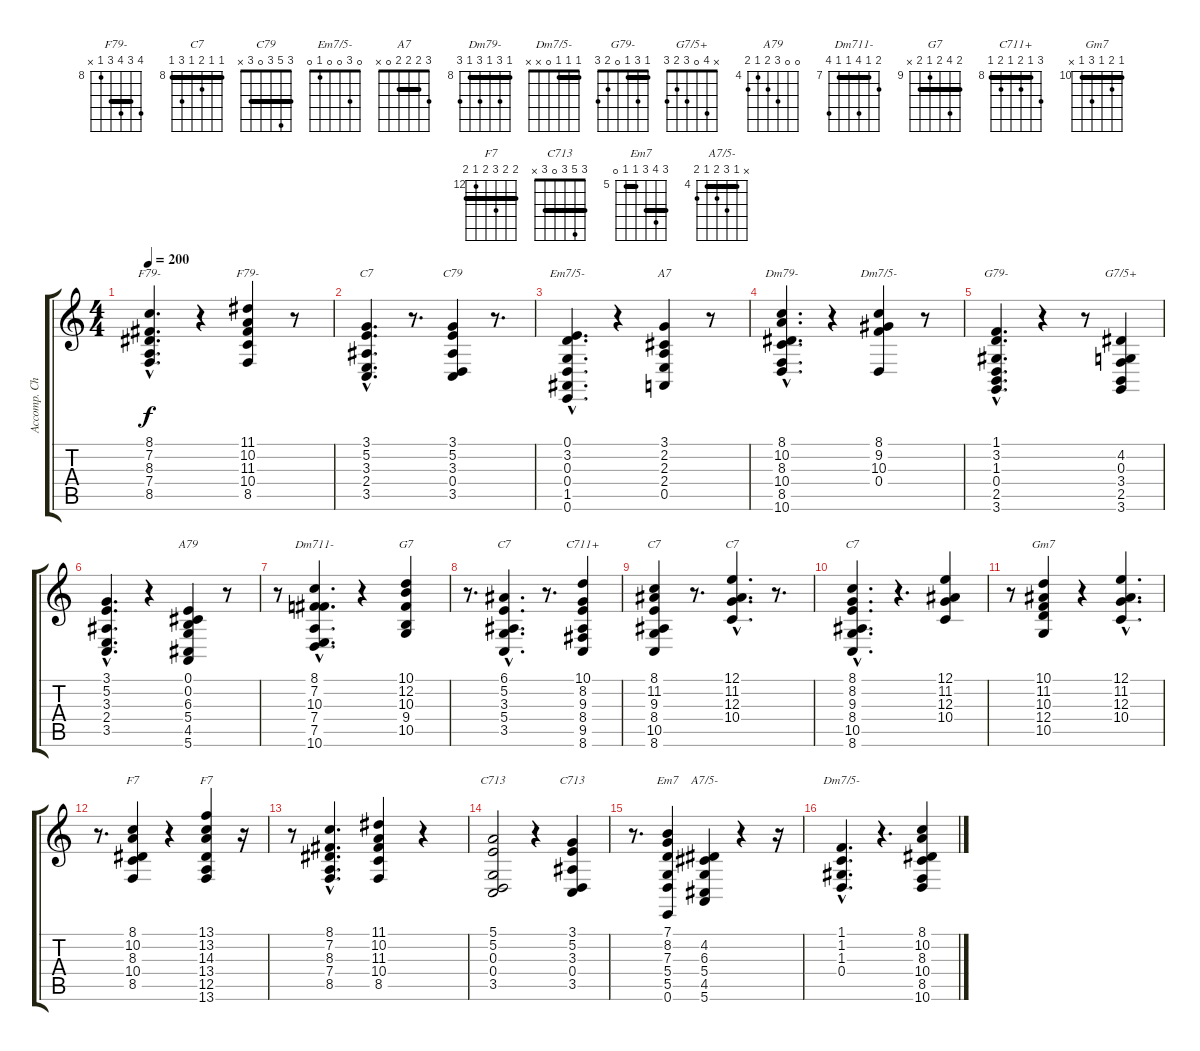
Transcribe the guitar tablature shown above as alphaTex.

\track ("Accomp. Chords" "Accomp. Ch") {instrument acousticgrandpiano}
\staff {score tabs}
\tuning (E4 B3 G3 D3 A2 E2) {hide}
\chord ("F79-" 8 7 8 7 8 x) {firstfret 7 barre 7}
\chord ("F79-" 11 10 11 10 8 x) {firstfret 8 barre 10}
\chord ("C7" 3 5 3 2 3 x) {barre 3}
\chord ("C79" 3 5 3 0 3 x) {barre 3}
\chord ("Em7/5-" 0 3 0 0 1 0)
\chord ("A7" 3 2 2 2 0 x) {barre 2}
\chord ("Dm79-" 8 10 8 10 8 10) {firstfret 8 barre 8}
\chord ("Dm7/5-" 8 9 10 0 x x) {firstfret 8}
\chord ("G79-" 1 3 1 0 2 3) {barre 1}
\chord ("G7/5+" x 4 0 3 2 3)
\chord ("A79" 0 0 6 5 4 5) {firstfret 4}
\chord ("Dm711-" 8 7 10 7 7 10) {firstfret 7 barre 7}
\chord ("G7" 10 12 10 9 10 x) {firstfret 9 barre 10}
\chord ("C7" 6 5 3 5 3 x) {firstfret 3 barre 3}
\chord ("C711+" 10 8 9 8 9 8) {firstfret 8 barre 8}
\chord ("C7" 8 11 9 8 10 8) {firstfret 8 barre 8}
\chord ("C7" 12 11 12 10 x x) {firstfret 10}
\chord ("C7" 8 8 9 8 10 8) {firstfret 8 barre 8}
\chord ("Gm7" 10 11 10 12 10 x) {firstfret 10 barre 10}
\chord ("F7" 8 10 8 10 8 x) {firstfret 8 barre 8}
\chord ("F7" 13 13 14 13 12 13) {firstfret 12 barre 13}
\chord ("C713" 5 5 0 0 3 x) {barre 5}
\chord ("C713" 3 5 3 0 3 x) {barre 3}
\chord ("Em7" 7 8 7 5 5 0) {firstfret 5 barre (5 7)}
\chord ("A7/5-" x 4 6 5 4 5) {firstfret 4 barre 4}
\chord ("Dm7/5-" 1 1 1 0 x x) {barre 1}
\ts (4 4)
\tempo 200
\clef g2
\ks aminor
(8.1{hac} 7.2{hac} 8.3{hac} 7.4{hac} 8.5{hac}).4{d ch "F79-" dy f} r.4 (11.1 10.2 11.3 10.4 8.5).4{ch "F79-"} r.8 |
(3.1{hac} 5.2{hac} 3.3{hac} 2.4{hac} 3.5{hac}).4{d ch "C7"} r.8{d} (3.1 5.2 3.3 0.4 3.5).4{ch "C79"} r.8{d} |
(0.1{hac} 3.2{hac} 0.3{hac} 0.4{hac} 1.5{hac} 0.6{hac}).4{d ch "Em7/5-"} r.4 (3.1 2.2 2.3 2.4 0.5).4{ch "A7"} r.8 |
(8.1{hac} 10.2{hac} 8.3{hac} 10.4{hac} 8.5{hac} 10.6{hac}).4{d ch "Dm79-"} r.4 (8.1 9.2 10.3 0.4).4{ch "Dm7/5-"} r.8 |
(1.1{hac} 3.2{hac} 1.3{hac} 0.4{hac} 2.5{hac} 3.6{hac}).4{d ch "G79-"} r.4 r.8 (4.2 0.3 3.4 2.5 3.6).4{ch "G7/5+"} |
(3.1{hac} 5.2{hac} 3.3{hac} 2.4{hac} 3.5{hac}).4{d} r.4 (0.1 0.2 6.3 5.4 4.5 5.6).4{ch "A79"} r.8 |
r.8 (8.1{hac} 7.2{hac} 10.3{hac} 7.4{hac} 7.5{hac} 10.6{hac}).4{d ch "Dm711-"} r.4 (10.1 12.2 10.3 9.4 10.5).4{ch "G7"} |
r.8{d} (6.1{hac} 5.2{hac} 3.3{hac} 5.4{hac} 3.5{hac}).4{d ch "C7"} r.8{d} (10.1 8.2 9.3 8.4 9.5 8.6).4{ch "C711+"} |
(8.1 11.2 9.3 8.4 10.5 8.6).4{ch "C7"} r.8{d} (12.1{hac} 11.2{hac} 12.3{hac} 10.4{hac}).4{d ch "C7"} r.8{d} |
(8.1{hac} 8.2{hac} 9.3{hac} 8.4{hac} 10.5{hac} 8.6{hac}).4{d ch "C7"} r.4{d} (12.1 11.2 12.3 10.4).4 |
r.8 (10.1 11.2 10.3 12.4 10.5).4{ch "Gm7"} r.4 (12.1{hac} 11.2{hac} 12.3{hac} 10.4{hac}).4{d} |
r.8{d} (8.1 10.2 8.3 10.4 8.5).4{ch "F7"} r.4 (13.1 13.2 14.3 13.4 12.5 13.6).4{ch "F7"} r.16 |
r.8 (8.1{hac} 7.2{hac} 8.3{hac} 7.4{hac} 8.5{hac}).4{d} (11.1 10.2 11.3 10.4 8.5).4 r.4 |
(5.1 5.2 0.3 0.4 3.5).2{ch "C713"} r.4 (3.1 5.2 3.3 0.4 3.5).4{ch "C713"} |
r.8{d} (7.1 8.2 7.3 5.4 5.5 0.6).4{ch "Em7"} (4.2 6.3 5.4 4.5 5.6).4{ch "A7/5-"} r.4 r.16 |
(1.1{hac} 1.2{hac} 1.3{hac} 0.4{hac}).4{d ch "Dm7/5-"} r.4{d} (8.1 10.2 8.3 10.4 8.5 10.6).4
